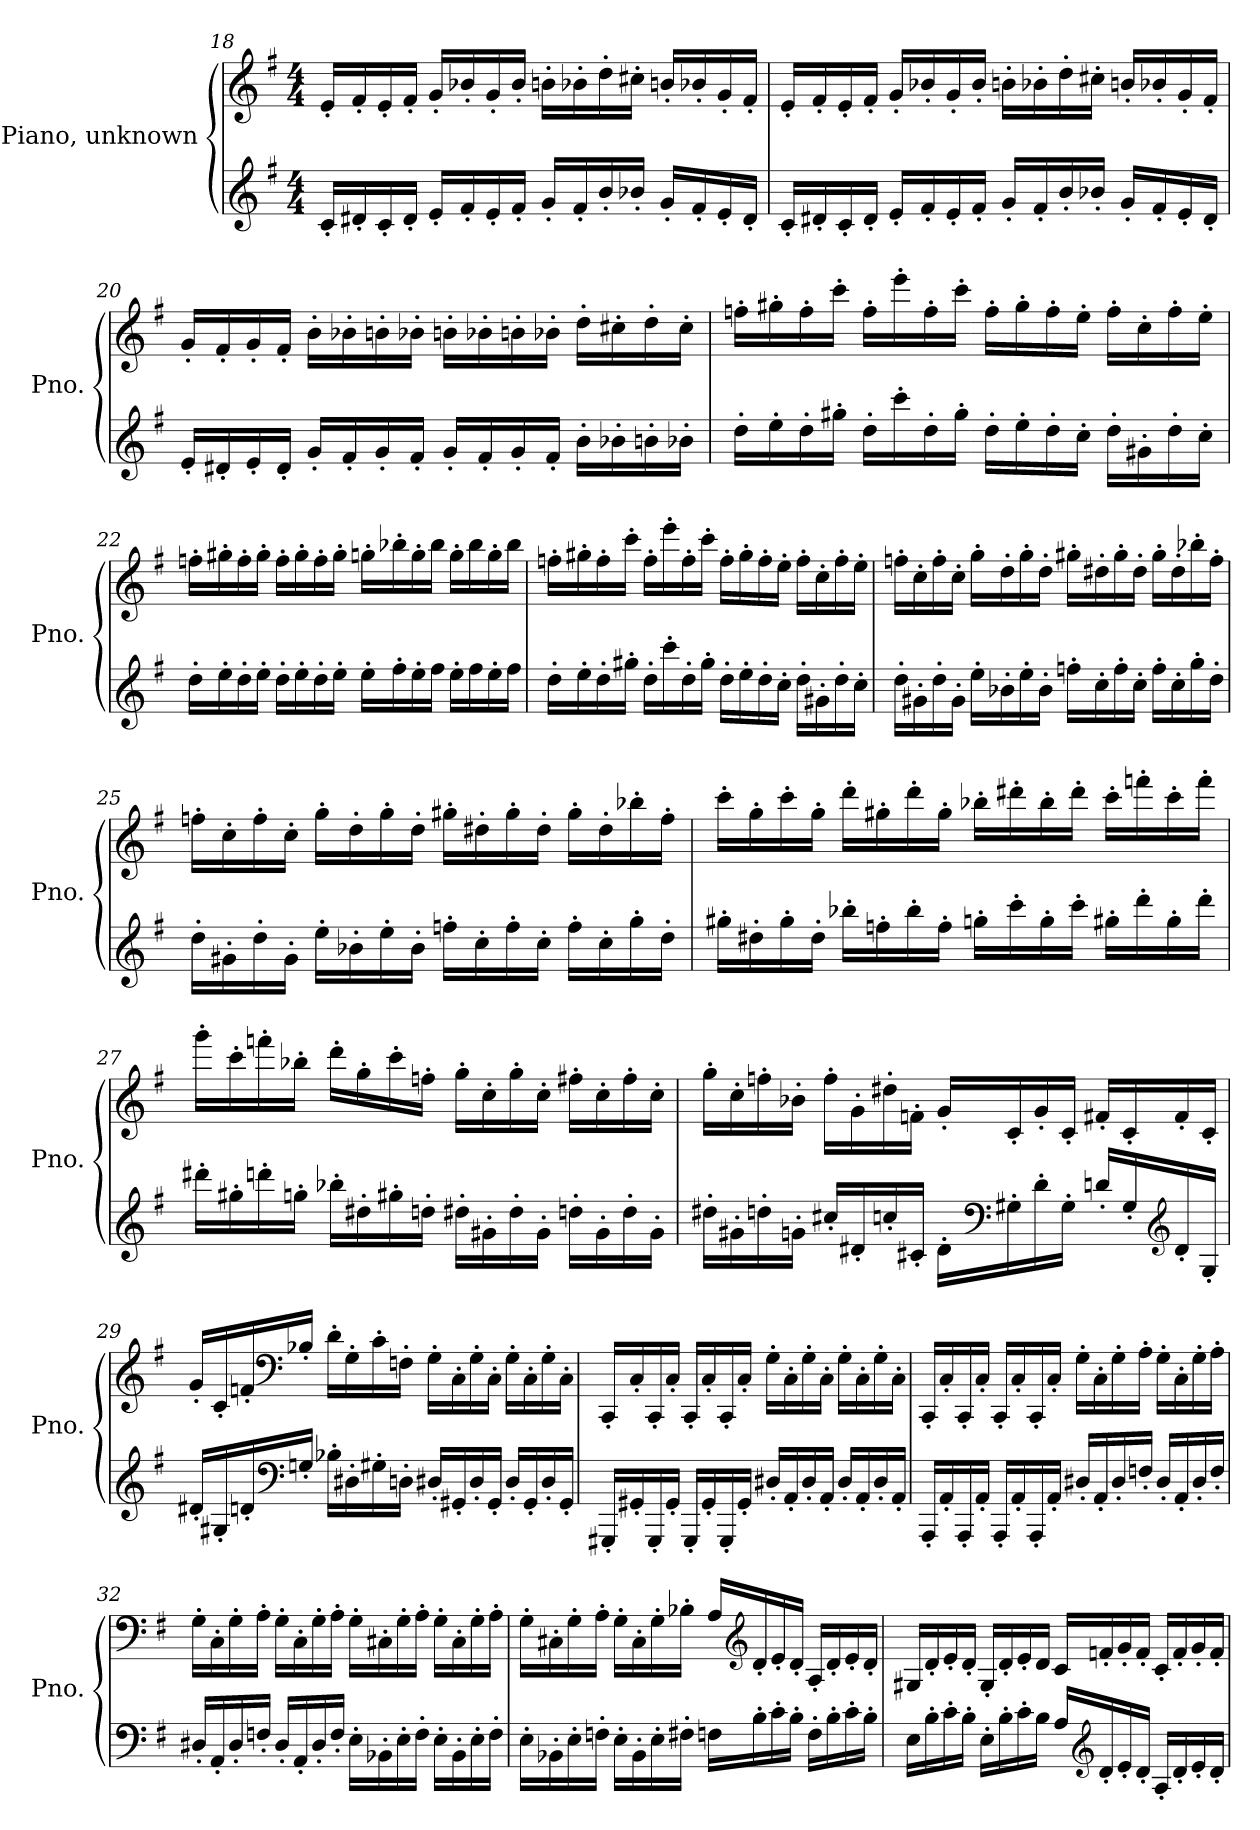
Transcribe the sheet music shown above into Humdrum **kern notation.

**kern	**kern
*part1	*part1
*staff2	*staff1
*I"Piano, unknown	*
*I'Pno.	*
*clefG2	*clefG2
*k[f#]	*k[f#]
*M4/4	*M4/4
=18	=18
16c'/LL	16e'/LL
16d#X'/	16f#'/
16c'/	16e'/
16d#'/JJ	16f#'/JJ
16e'/LL	16g'/LL
16f#'/	16b-X'/
16e'/	16g'/
16f#'/JJ	16b-'/JJ
16g'/LL	16bn'\LL
16f#'/	16b-X'\
16b'/	16dd'\
16b-X'/JJ	16cc#X'\JJ
16g'/LL	16bn'/LL
16f#'/	16b-X'/
16e'/	16g'/
16d#'/JJ	16f#'/JJ
!!LO:LB:g=z
=19	=19
16c'/LL	16e'/LL
16d#X'/	16f#'/
16c'/	16e'/
16d#'/JJ	16f#'/JJ
16e'/LL	16g'/LL
16f#'/	16b-X'/
16e'/	16g'/
16f#'/JJ	16b-'/JJ
16g'/LL	16bn'\LL
16f#'/	16b-X'\
16b'/	16dd'\
16b-X'/JJ	16cc#X'\JJ
16g'/LL	16bn'/LL
16f#'/	16b-X'/
16e'/	16g'/
16d#'/JJ	16f#'/JJ
=20	=20
16e'/LL	16g'/LL
16d#X'/	16f#'/
16e'/	16g'/
16d#'/JJ	16f#'/JJ
16g'/LL	16b'\LL
16f#'/	16b-X'\
16g'/	16bn'\
16f#'/JJ	16b-X'\JJ
16g'/LL	16bn'\LL
16f#'/	16b-X'\
16g'/	16bn'\
16f#'/JJ	16b-X'\JJ
16b'\LL	16dd'\LL
16b-X'\	16cc#X'\
16bn'\	16dd'\
16b-X'\JJ	16cc#'\JJ
!!LO:LB:g=z
=21	=21
16dd'\LL	16ffn'\LL
16ee'\	16gg#X'\
16dd'\	16ff'\
16gg#X'\JJ	16ccc'\JJ
16dd'\LL	16ff'\LL
16ccc'\	16eee'\
16dd'\	16ff'\
16gg#'\JJ	16ccc'\JJ
16dd'\LL	16ff'\LL
16ee'\	16gg#'\
16dd'\	16ff'\
16cc'\JJ	16ee'\JJ
16dd'\LL	16ff'\LL
16g#X'\	16cc'\
16dd'\	16ff'\
16cc'\JJ	16ee'\JJ
=22	=22
16dd'\LL	16ffn'\LL
16ee'\	16gg#X'\
16dd'\	16ff'\
16ee'\JJ	16gg#'\JJ
16dd'\LL	16ff'\LL
16ee'\	16gg#'\
16dd'\	16ff'\
16ee'\JJ	16gg#'\JJ
16ee'\LL	16ggn'\LL
16ff#'\	16bb-X'\
16ee'\	16gg'\
16ff#\JJ	16bb-\JJ
16ee'\LL	16gg'\LL
16ff#\	16bb-\
16ee'\	16gg'\
16ff#\JJ	16bb-\JJ
!!LO:LB:g=z
=23	=23
16dd'\LL	16ffn'\LL
16ee'\	16gg#X'\
16dd'\	16ff'\
16gg#X'\JJ	16ccc'\JJ
16dd'\LL	16ff'\LL
16ccc'\	16eee'\
16dd'\	16ff'\
16gg#'\JJ	16ccc'\JJ
16dd'\LL	16ff'\LL
16ee'\	16gg#'\
16dd'\	16ff'\
16cc'\JJ	16ee'\JJ
16dd'\LL	16ff'\LL
16g#X'\	16cc'\
16dd'\	16ff'\
16cc'\JJ	16ee'\JJ
=24	=24
16dd'\LL	16ffn'\LL
16g#X'\	16cc'\
16dd'\	16ff'\
16g#'\JJ	16cc'\JJ
16ee'\LL	16gg'\LL
16b-X'\	16dd'\
16ee'\	16gg'\
16b-'\JJ	16dd'\JJ
16ffn'\LL	16gg#X'\LL
16cc'\	16dd#X'\
16ff'\	16gg#'\
16cc'\JJ	16dd#'\JJ
16ff'\LL	16gg#'\LL
16cc'\	16dd#'\
16gg'\	16bb-X'\
16dd'\JJ	16ff'\JJ
!!LO:LB:g=z
=25	=25
16dd'\LL	16ffn'\LL
16g#X'\	16cc'\
16dd'\	16ff'\
16g#'\JJ	16cc'\JJ
16ee'\LL	16gg'\LL
16b-X'\	16dd'\
16ee'\	16gg'\
16b-'\JJ	16dd'\JJ
16ffn'\LL	16gg#X'\LL
16cc'\	16dd#X'\
16ff'\	16gg#'\
16cc'\JJ	16dd#'\JJ
16ff'\LL	16gg#'\LL
16cc'\	16dd#'\
16gg'\	16bb-X'\
16dd'\JJ	16ff'\JJ
=26	=26
16gg#X'\LL	16ccc'\LL
16dd#X'\	16gg'\
16gg#'\	16ccc'\
16dd#'\JJ	16gg'\JJ
16bb-X'\LL	16ddd'\LL
16ffn'\	16gg#X'\
16bb-'\	16ddd'\
16ff'\JJ	16gg#'\JJ
16ggn'\LL	16bb-X'\LL
16ccc'\	16ddd#X'\
16gg'\	16bb-'\
16ccc'\JJ	16ddd#'\JJ
16gg#X'\LL	16ccc'\LL
16ddd'\	16fffn'\
16gg#'\	16ccc'\
16ddd'\JJ	16fff'\JJ
!!LO:LB:g=z
=27	=27
16ddd#X'\LL	16ggg'\LL
16gg#X'\	16ccc'\
16dddn'\	16fffn'\
16ggn'\JJ	16bb-X'\JJ
16bb-X'\LL	16ddd'\LL
16dd#X'\	16gg'\
16gg#X'\	16ccc'\
16ddn'\JJ	16ffn'\JJ
16dd#X'\LL	16gg'\LL
16g#X'\	16cc'\
16dd#'\	16gg'\
16g#'\JJ	16cc'\JJ
16ddn'\LL	16ff#X'\LL
16g#'\	16cc'\
16dd'\	16ff#'\
16g#'\JJ	16cc'\JJ
!!LO:PB:g=z
=28	=28
16dd#X'\LL	16gg'\LL
16g#X'\	16cc'\
16ddn'\	16ffn'\
16gn'\JJ	16b-X'\JJ
16cc#X'/LL	16ff'\LL
16d#X'/	16g'\
16ccn'/	16dd#X'\
16c#X'/JJ	16fn'\JJ
16d#'\LL	16g'/LL
*clefF4	*
16G#X'\	16c'/
16d#'\	16g'/
16G#'\JJ	16c'/JJ
16dn'/LL	16f#X'/LL
16G#'/	16c'/
*clefG2	*
16d'/	16f#'/
16G#'/JJ	16c'/JJ
!!LO:LB:g=z
=29	=29
16d#X'/LL	16g'/LL
16G#X'/	16c'/
16dn'/	16fn'/
*clefF4	*clefF4
16Gn'/JJ	16B-X'/JJ
16B-X'\LL	16d'\LL
16D#X'\	16G'\
16G#X'\	16c'\
16Dn'\JJ	16Fn'\JJ
16D#X'/LL	16G'\LL
16GG#X'/	16C'\
16D#'/	16G'\
16GG#'/JJ	16C'\JJ
16D#'/LL	16G'\LL
16GG#'/	16C'\
16D#'/	16G'\
16GG#'/JJ	16C'\JJ
=30	=30
16GGG#X'/LL	16CC'/LL
16GG#X'/	16C'/
16GGG#'/	16CC'/
16GG#'/JJ	16C'/JJ
16GGG#'/LL	16CC'/LL
16GG#'/	16C'/
16GGG#'/	16CC'/
16GG#'/JJ	16C'/JJ
16D#X'/LL	16G'\LL
16AA'/	16C'\
16D#'/	16G'\
16AA'/JJ	16C'\JJ
16D#'/LL	16G'\LL
16AA'/	16C'\
16D#'/	16G'\
16AA'/JJ	16C'\JJ
!!LO:LB:g=z
=31	=31
16AAA'/LL	16CC'/LL
16AA'/	16C'/
16AAA'/	16CC'/
16AA'/JJ	16C'/JJ
16AAA'/LL	16CC'/LL
16AA'/	16C'/
16AAA'/	16CC'/
16AA'/JJ	16C'/JJ
16D#X'/LL	16G'\LL
16AA'/	16C'\
16D#'/	16G'\
16Fn'/JJ	16A'\JJ
16D#'/LL	16G'\LL
16AA'/	16C'\
16D#'/	16G'\
16F'/JJ	16A'\JJ
=32	=32
16D#X'/LL	16G'\LL
16AA'/	16C'\
16D#'/	16G'\
16Fn'/JJ	16A'\JJ
16D#'/LL	16G'\LL
16AA'/	16C'\
16D#'/	16G'\
16F'/JJ	16A'\JJ
16E'\LL	16G'\LL
16BB-X'\	16C#X'\
16E'\	16G'\
16F'\JJ	16A'\JJ
16E'\LL	16G'\LL
16BB-'\	16C#'\
16E'\	16G'\
16F'\JJ	16A'\JJ
!!LO:LB:g=z
=33	=33
16E'\LL	16G'\LL
16BB-X'\	16C#X'\
16E'\	16G'\
16Fn'\JJ	16A'\JJ
16E'\LL	16G'\LL
16BB-'\	16C#'\
16E'\	16G'\
16F#X'\JJ	16B-X'\JJ
16Fn\LL	16A/LL
*	*clefG2
16B'\	16d'/
16c'\	16e'/
16B'\JJ	16d'/JJ
16F'\LL	16A'/LL
16B'\	16d'/
16c'\	16e'/
16B'\JJ	16d'/JJ
=34	=34
16E\LL	16G#X/LL
16B'\	16d'/
16c'\	16e'/
16B'\JJ	16d'/JJ
16E'\LL	16G#'/LL
16B'\	16d'/
16c'\	16e'/
16B\JJ	16d/JJ
16A/LL	16c/LL
*clefG2	*
16d'/	16fn'/
16e'/	16g'/
16d'/JJ	16f'/JJ
16A'/LL	16c'/LL
16d'/	16f'/
16e'/	16g'/
16d'/JJ	16f'/JJ
=	=
*-	*-
